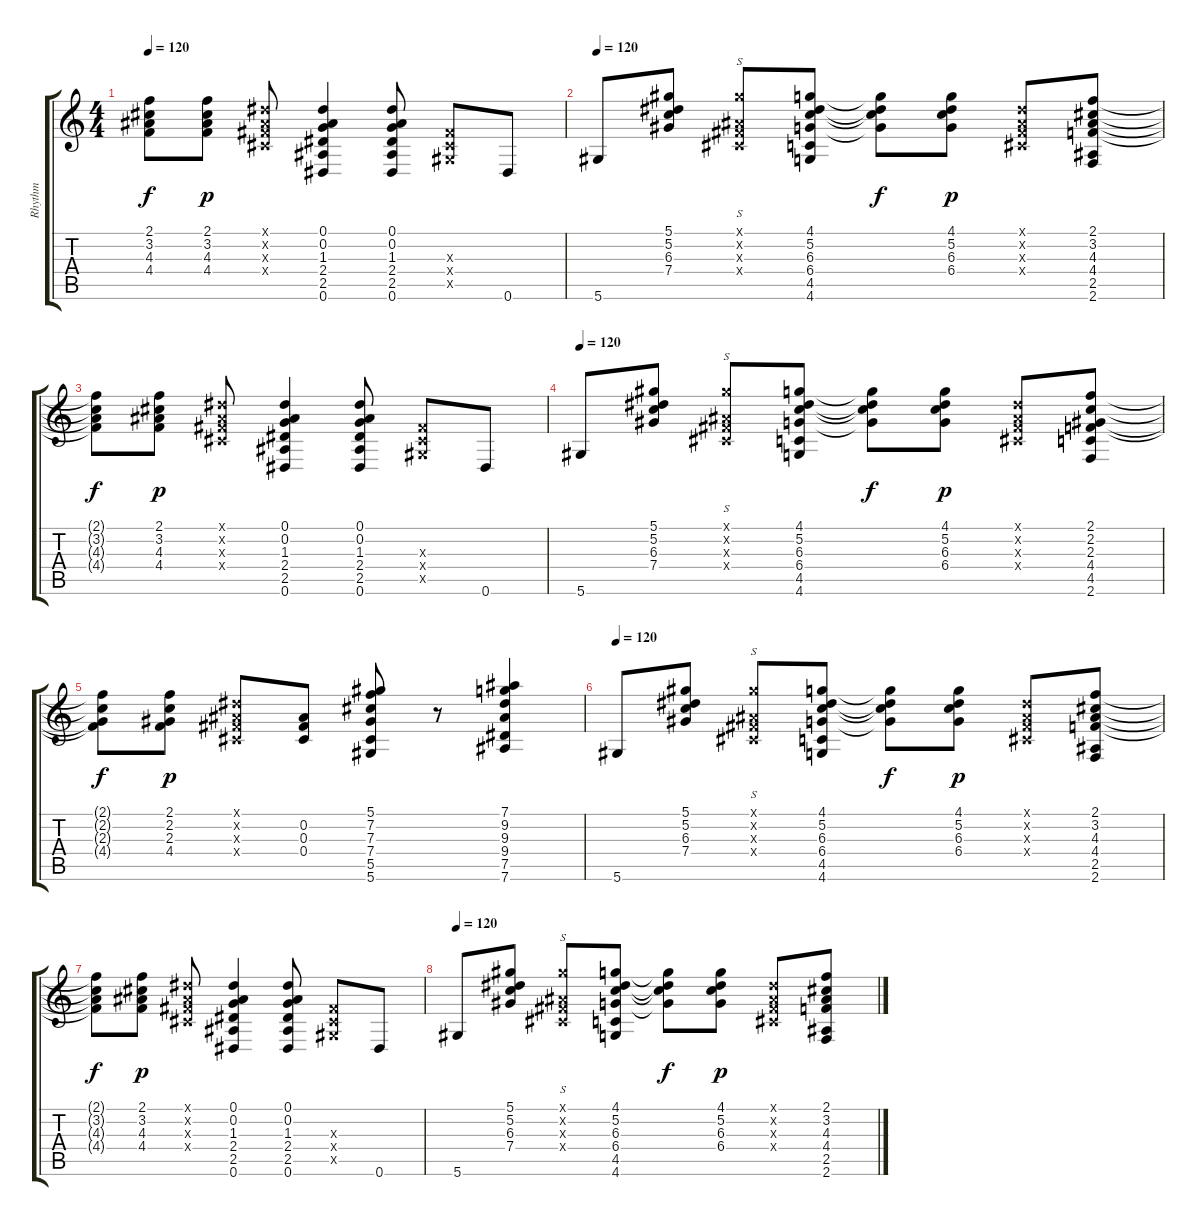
\track ("Rhythm" "Rhythm") {instrument acousticguitarsteel}
\staff {score tabs}
\tuning (Eb4 Bb3 Gb3 Db3 Ab2 Eb2) {hide}
\ts (4 4)
\tempo 120
\clef g2
\ks c
(2.1{t} 3.2{t} 4.3{t} 4.4{t}).8{dy f} (2.1 3.2 4.3 4.4).8{dy p} (0.1{x} 0.2{x} 0.3{x} 0.4{x}).8 (0.1 0.2 1.3 2.4 2.5 0.6).4 (0.1 0.2 1.3 2.4 2.5 0.6).8 (0.3{x} 0.4{x} 0.5{x}).8 0.6.8 |
\tempo 120
5.6.8 (5.1 5.2 6.3 7.4).8 (5.1{x} 0.2{x} 0.3{x} 0.4{x}).8{s} (4.1 5.2 6.3 6.4 4.5 4.6).8 (4.1{t} 5.2{t} 6.3{t} 6.4{t}).8{dy f} (4.1 5.2 6.3 6.4).8{dy p} (0.1{x} 0.2{x} 0.3{x} 0.4{x}).8 (2.1 3.2 4.3 4.4 2.5 2.6).8 |
(2.1{t} 3.2{t} 4.3{t} 4.4{t}).8{dy f} (2.1 3.2 4.3 4.4).8{dy p} (0.1{x} 0.2{x} 0.3{x} 0.4{x}).8 (0.1 0.2 1.3 2.4 2.5 0.6).4 (0.1 0.2 1.3 2.4 2.5 0.6).8 (0.3{x} 0.4{x} 0.5{x}).8 0.6.8 |
\tempo 120
5.6.8 (5.1 5.2 6.3 7.4).8 (5.1{x} 0.2{x} 0.3{x} 0.4{x}).8{s} (4.1 5.2 6.3 6.4 4.5 4.6).8 (4.1{t} 5.2{t} 6.3{t} 6.4{t}).8{dy f} (4.1 5.2 6.3 6.4).8{dy p} (0.1{x} 0.2{x} 0.3{x} 0.4{x}).8 (2.1 2.2 2.3 4.4 4.5 2.6).8 |
(2.1{t} 2.2{t} 2.3{t} 4.4{t}).8{dy f} (2.1 2.2 2.3 4.4).8{dy p} (0.1{x} 0.2{x} 0.3{x} 0.4{x}).8 (0.2 0.3 0.4).8 (5.1 7.2 7.3 7.4 5.5 5.6).8 r.8 (7.1 9.2 9.3 9.4 7.5 7.6).4 |
\tempo 120
5.6.8 (5.1 5.2 6.3 7.4).8 (5.1{x} 0.2{x} 0.3{x} 0.4{x}).8{s} (4.1 5.2 6.3 6.4 4.5 4.6).8 (4.1{t} 5.2{t} 6.3{t} 6.4{t}).8{dy f} (4.1 5.2 6.3 6.4).8{dy p} (0.1{x} 0.2{x} 0.3{x} 0.4{x}).8 (2.1 3.2 4.3 4.4 2.5 2.6).8 |
(2.1{t} 3.2{t} 4.3{t} 4.4{t}).8{dy f} (2.1 3.2 4.3 4.4).8{dy p} (0.1{x} 0.2{x} 0.3{x} 0.4{x}).8 (0.1 0.2 1.3 2.4 2.5 0.6).4 (0.1 0.2 1.3 2.4 2.5 0.6).8 (0.3{x} 0.4{x} 0.5{x}).8 0.6.8 |
\tempo 120
5.6.8 (5.1 5.2 6.3 7.4).8 (5.1{x} 0.2{x} 0.3{x} 0.4{x}).8{s} (4.1 5.2 6.3 6.4 4.5 4.6).8 (4.1{t} 5.2{t} 6.3{t} 6.4{t}).8{dy f} (4.1 5.2 6.3 6.4).8{dy p} (0.1{x} 0.2{x} 0.3{x} 0.4{x}).8 (2.1 3.2 4.3 4.4 2.5 2.6).8
